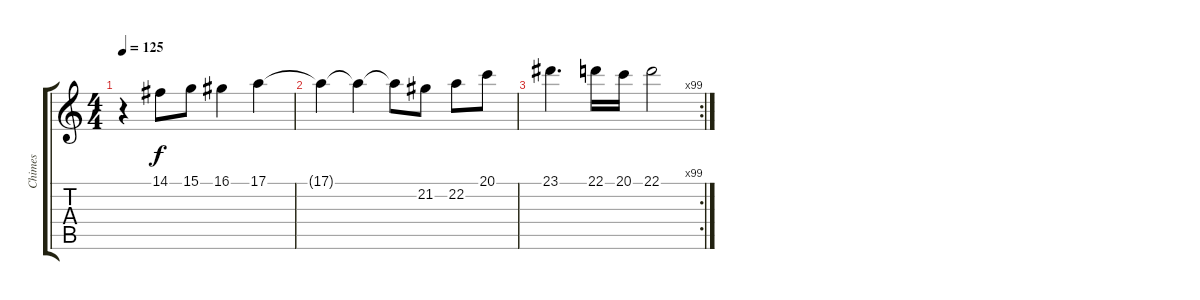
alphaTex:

\track ("Chimes" "Chimes") {instrument electricpiano1}
\staff {score tabs}
\tuning (E4 B3 G3 D3 A2 E2) {hide}
\ts (4 4)
\tempo 125
\clef g2
\ks c
r.4{dy f} 14.1.8 15.1.8 16.1.4 17.1.4 |
17.1{t}.4 17.1{t}.4 17.1{t}.8 21.2.8 22.2.8 20.1.8 |
\rc 99
23.1.4{d} 22.1.16 20.1.16 22.1.2
